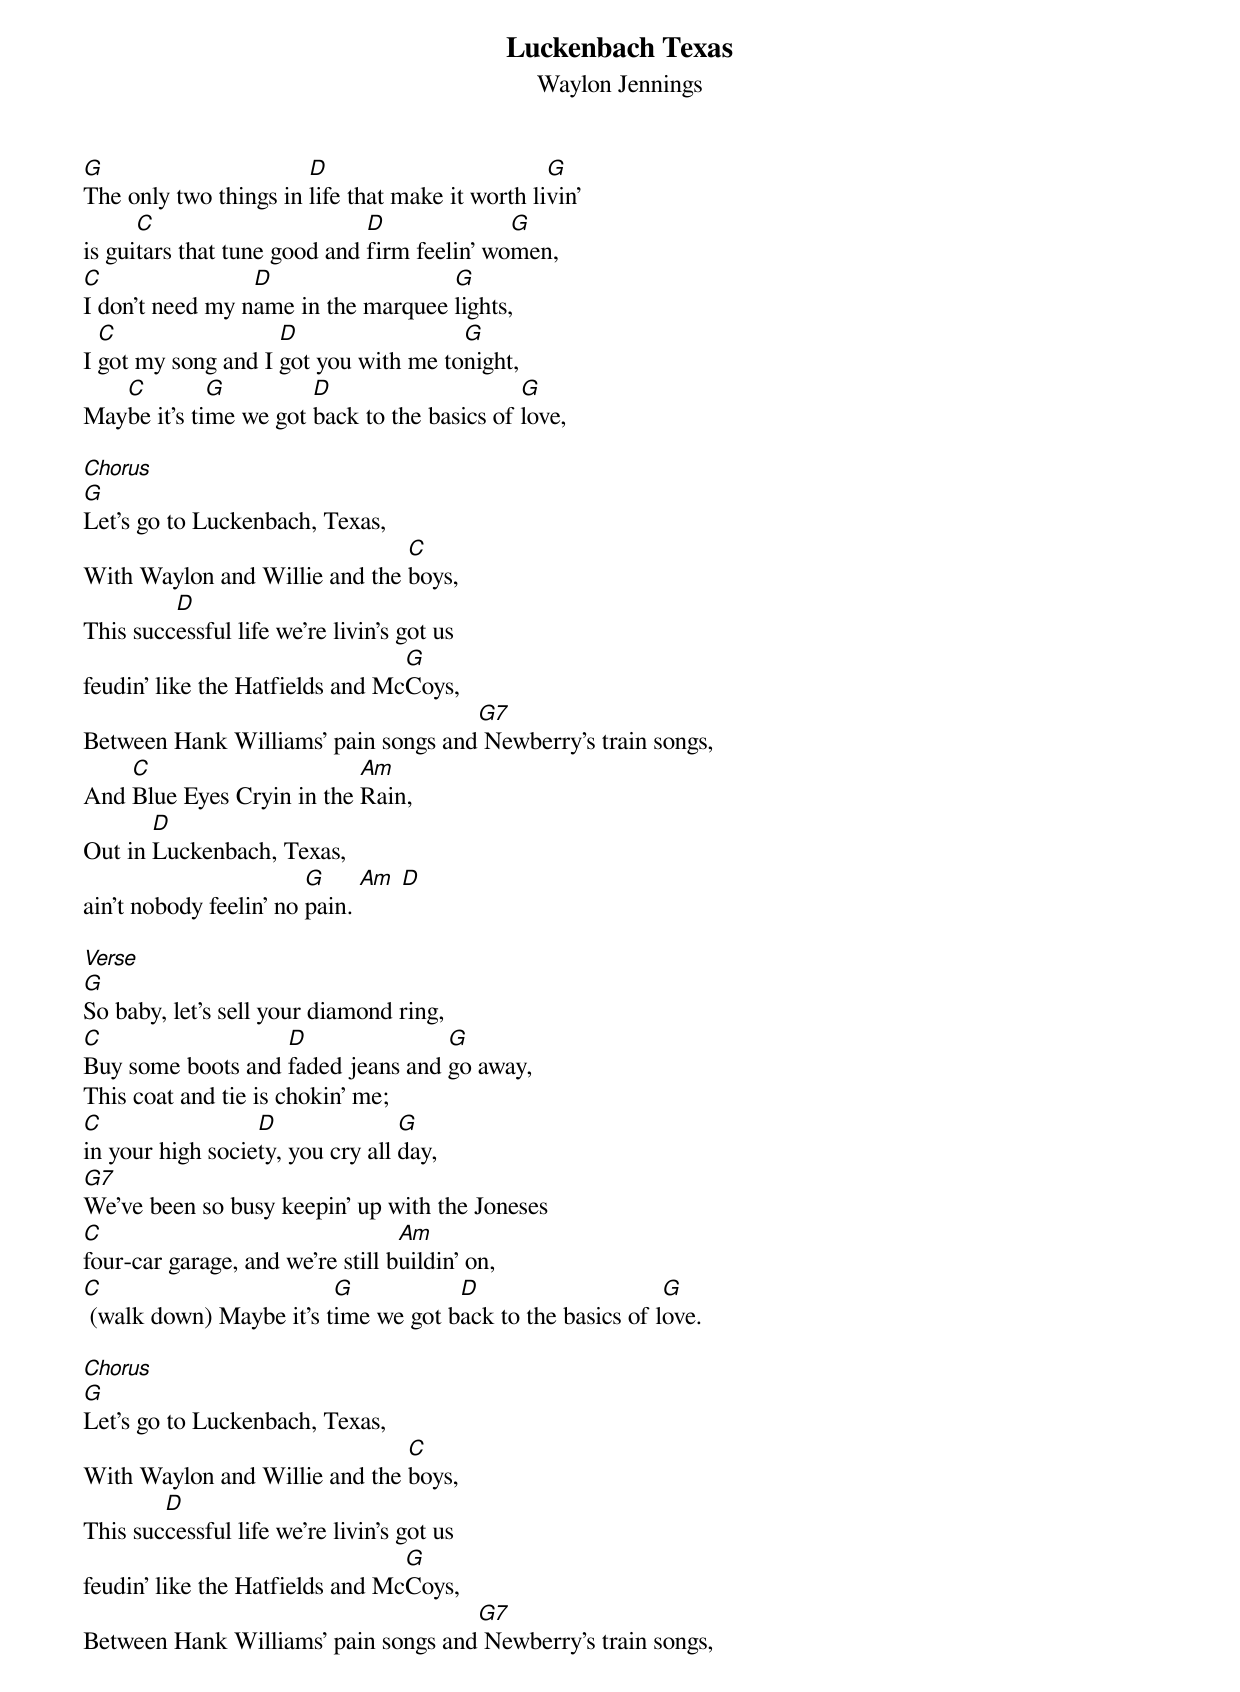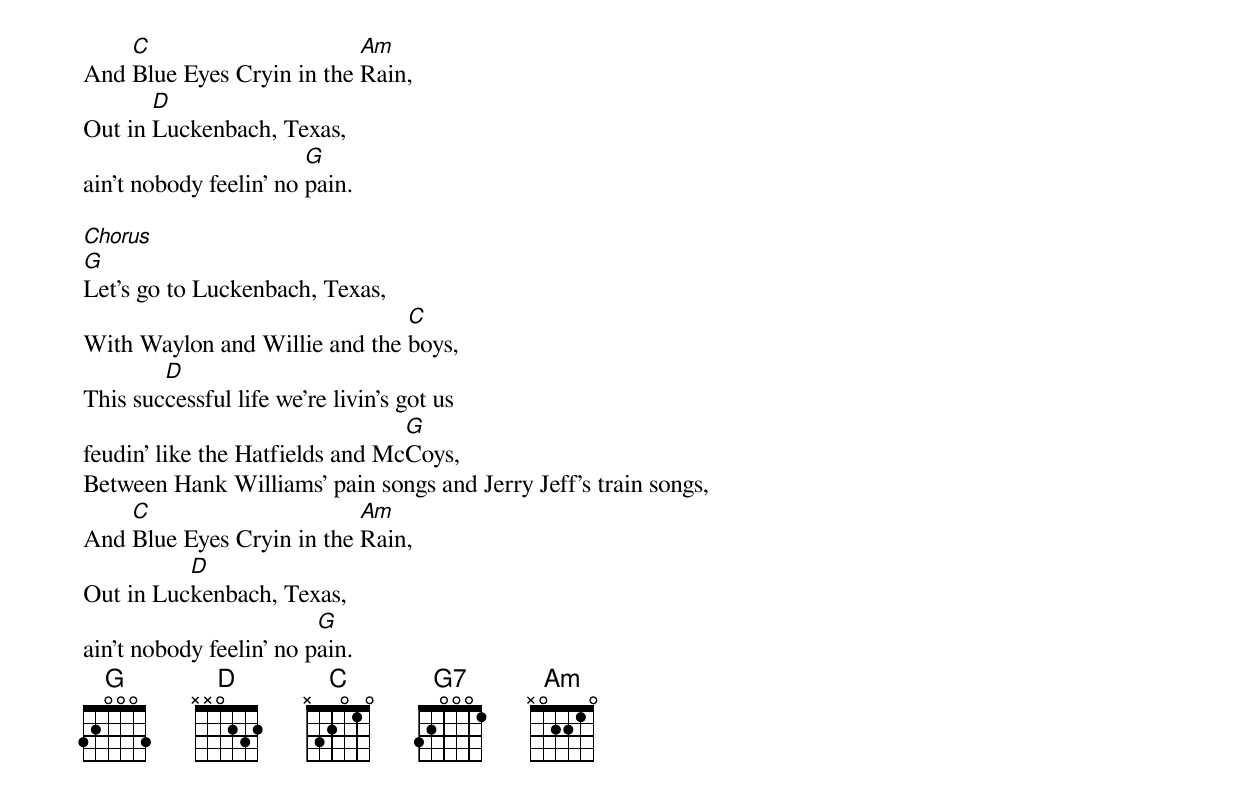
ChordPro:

{title:Luckenbach Texas}
{subtitle:Waylon Jennings}

[G]The only two things in [D]life that make it worth li[G]vin'
is gui[C]tars that tune good and [D]firm feelin' wo[G]men,
[C]I don't need my n[D]ame in the marquee [G]lights,
I [C]got my song and I [D]got you with me to[G]night,
May[C]be it's ti[G]me we got [D]back to the basics of [G]love,

[Chorus]
[G]Let's go to Luckenbach, Texas,
With Waylon and Willie and the [C]boys,
This succ[D]essful life we're livin's got us
feudin' like the Hatfields and Mc[G]Coys,
Between Hank Williams' pain songs and[G7] Newberry's train songs,
And [C]Blue Eyes Cryin in the [Am]Rain,
Out in [D]Luckenbach, Texas,
ain't nobody feelin' no [G]pain. [Am] [D]

[Verse]
[G]So baby, let's sell your diamond ring,
[C]Buy some boots and [D]faded jeans and [G]go away,
This coat and tie is chokin' me;
[C]in your high socie[D]ty, you cry all [G]day,
[G7]We've been so busy keepin' up with the Joneses
[C]four-car garage, and we're still b[Am]uildin' on,
[C] (walk down) Maybe it's t[G]ime we got b[D]ack to the basics of l[G]ove.

[Chorus]
[G]Let's go to Luckenbach, Texas,
With Waylon and Willie and the [C]boys,
This suc[D]cessful life we're livin's got us
feudin' like the Hatfields and Mc[G]Coys,
Between Hank Williams' pain songs and[G7] Newberry's train songs,
And [C]Blue Eyes Cryin in the [Am]Rain,
Out in [D]Luckenbach, Texas,
ain't nobody feelin' no [G]pain.

[Chorus]
[G]Let's go to Luckenbach, Texas,
With Waylon and Willie and the [C]boys,
This suc[D]cessful life we're livin's got us
feudin' like the Hatfields and Mc[G]Coys,
Between Hank Williams' pain songs and Jerry Jeff's train songs,
And [C]Blue Eyes Cryin in the [Am]Rain,
Out in Luc[D]kenbach, Texas,
ain't nobody feelin' no p[G]ain.
